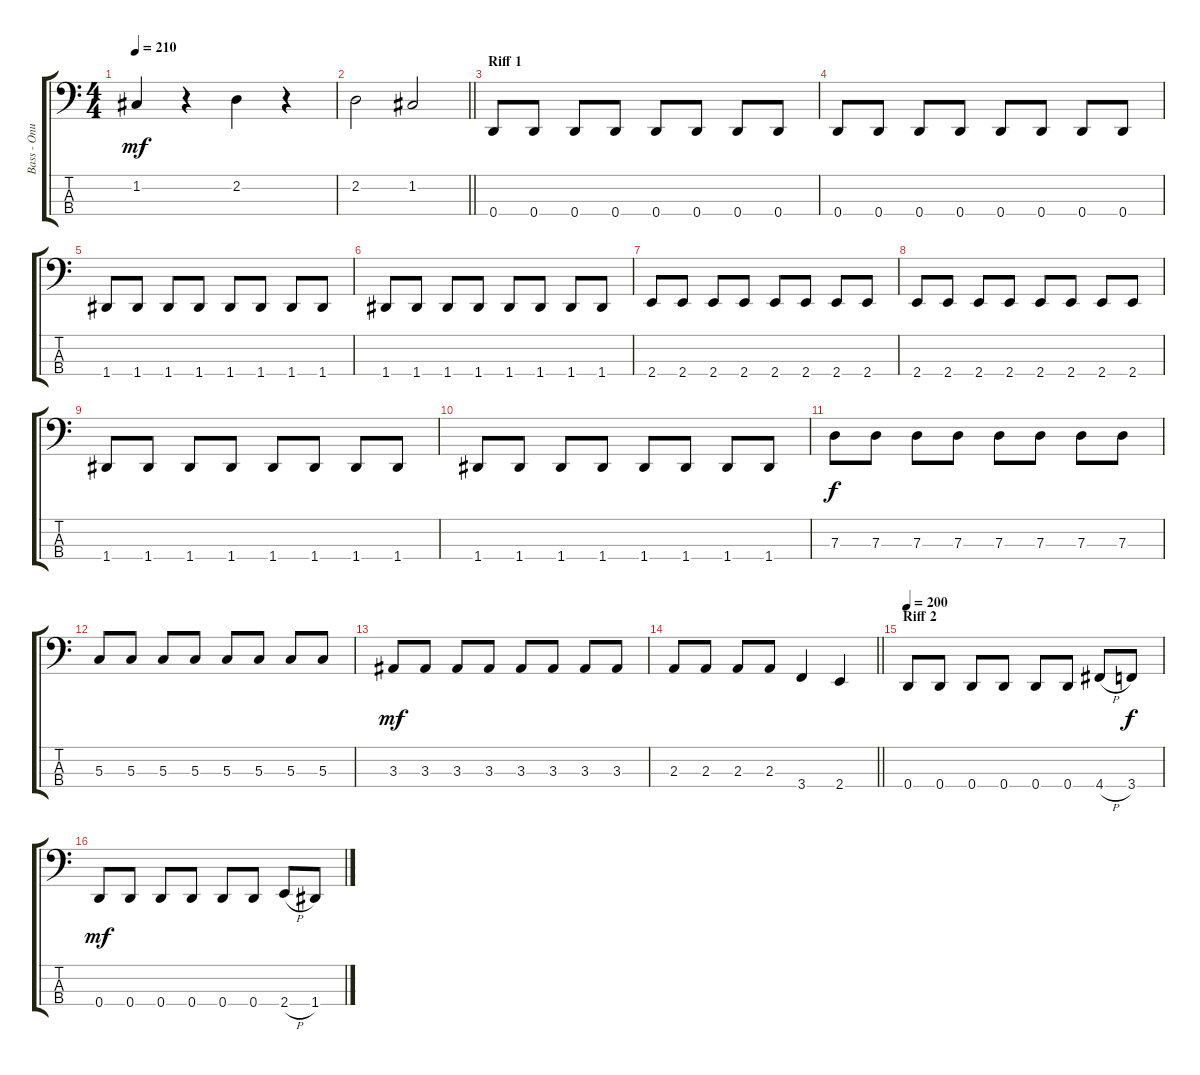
\track ("Bass - Onur" "Bass - Onu") {instrument electricbasspick}
\staff {score tabs}
\tuning (F2 C2 G1 D1) {hide}
\ts (4 4)
\tempo 210
\clef f4
\ks c
1.2.4{dy mf} r.4 2.2.4 r.4 |
\barLineRight lightlight
2.2.2 1.2.2 |
\section ("" "Riff 1")
0.4.8 0.4.8 0.4.8 0.4.8 0.4.8 0.4.8 0.4.8 0.4.8 |
0.4.8 0.4.8 0.4.8 0.4.8 0.4.8 0.4.8 0.4.8 0.4.8 |
1.4.8 1.4.8 1.4.8 1.4.8 1.4.8 1.4.8 1.4.8 1.4.8 |
1.4.8 1.4.8 1.4.8 1.4.8 1.4.8 1.4.8 1.4.8 1.4.8 |
2.4.8 2.4.8 2.4.8 2.4.8 2.4.8 2.4.8 2.4.8 2.4.8 |
2.4.8 2.4.8 2.4.8 2.4.8 2.4.8 2.4.8 2.4.8 2.4.8 |
1.4.8 1.4.8 1.4.8 1.4.8 1.4.8 1.4.8 1.4.8 1.4.8 |
1.4.8 1.4.8 1.4.8 1.4.8 1.4.8 1.4.8 1.4.8 1.4.8 |
7.3.8{dy f} 7.3.8 7.3.8 7.3.8 7.3.8 7.3.8 7.3.8 7.3.8 |
5.3.8 5.3.8 5.3.8 5.3.8 5.3.8 5.3.8 5.3.8 5.3.8 |
3.3.8{dy mf} 3.3.8 3.3.8 3.3.8 3.3.8 3.3.8 3.3.8 3.3.8 |
\barLineRight lightlight
2.3.8 2.3.8 2.3.8 2.3.8 3.4.4 2.4.4 |
\section ("" "Riff 2")
\tempo 200
0.4.8 0.4.8 0.4.8 0.4.8 0.4.8 0.4.8 4.4{h}.8 3.4.8{dy f} |
0.4.8{dy mf} 0.4.8 0.4.8 0.4.8 0.4.8 0.4.8 2.4{h}.8 1.4.8
